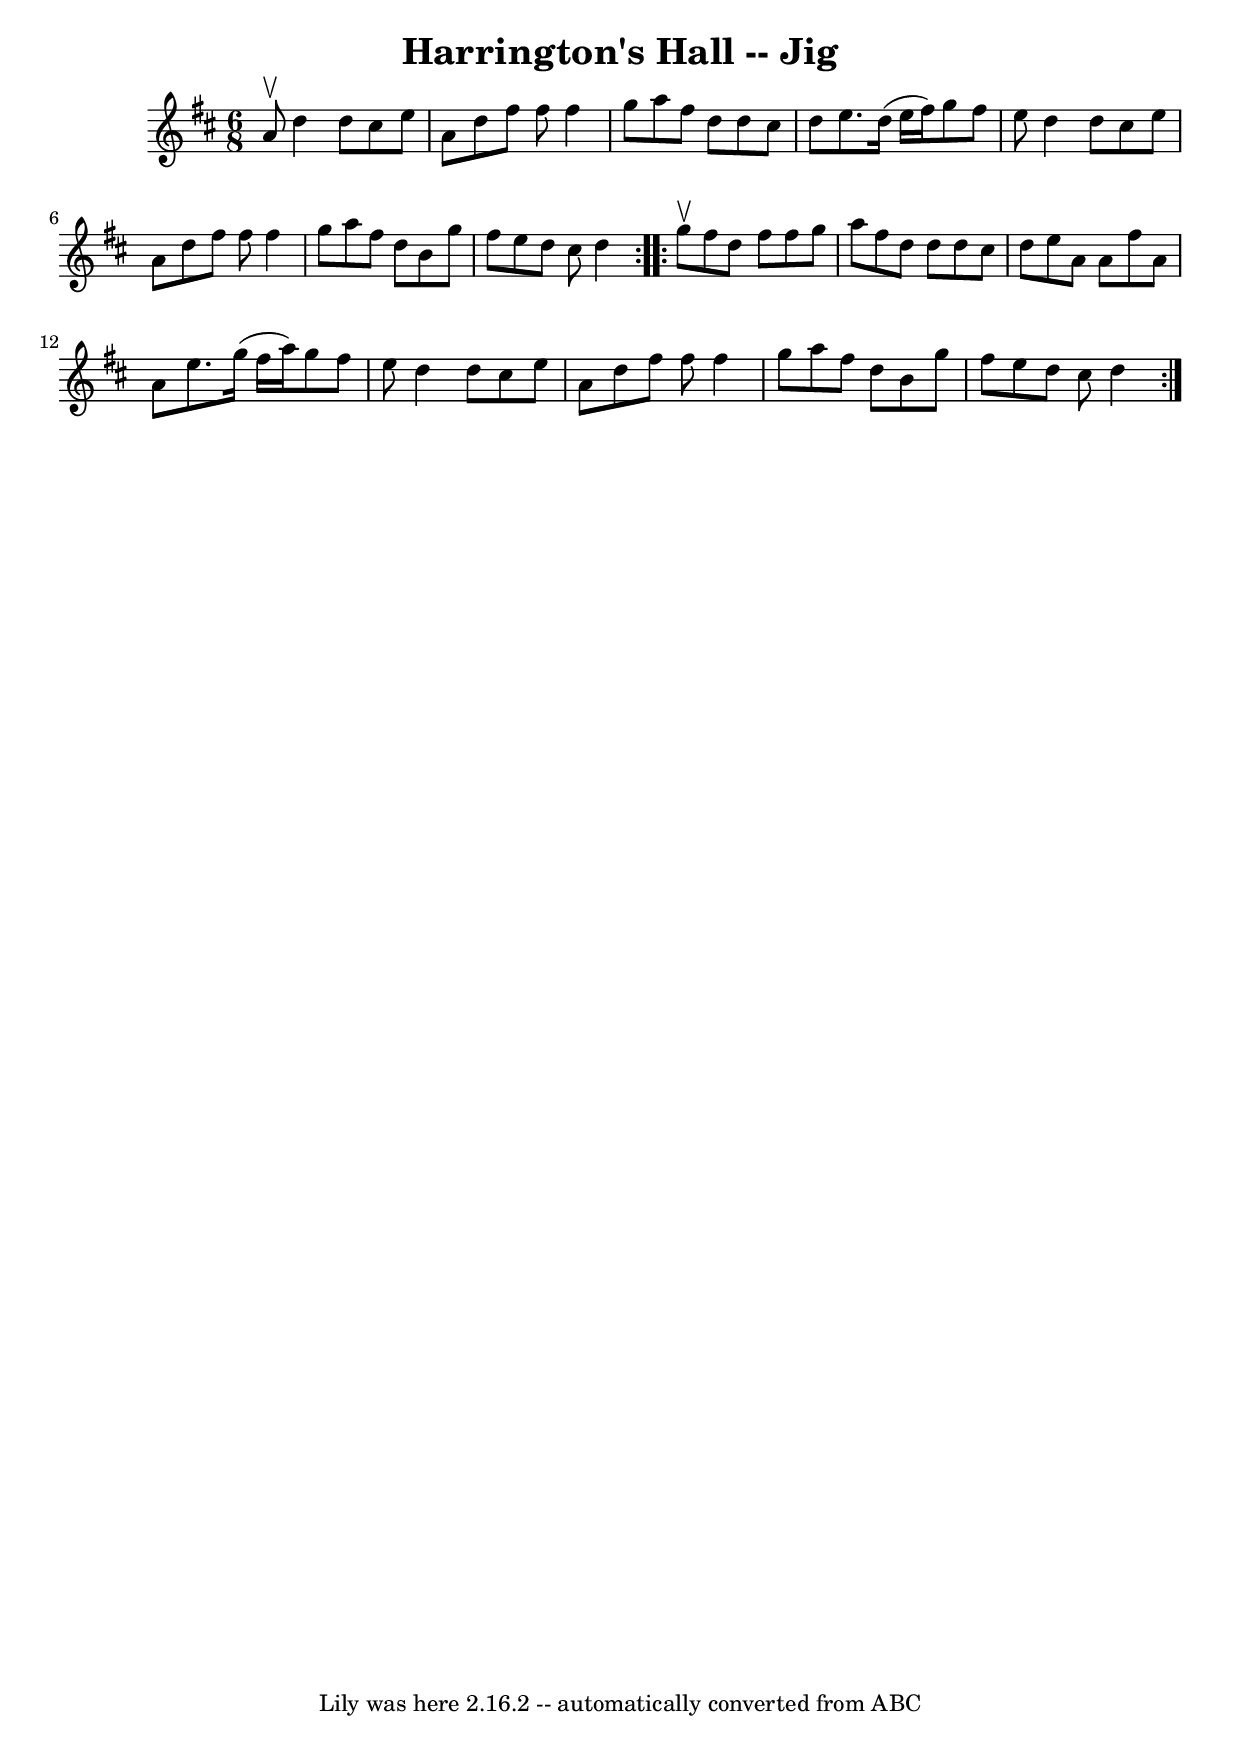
\version "2.7.40"
\include "Mammoth.ily"
\header {
	%% book = "Ryan's Mammoth Collection"
	crossRefNumber = "1"
	footnotes = "\\\\84 430"
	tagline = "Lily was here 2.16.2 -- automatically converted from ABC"
	title = "Harrington's Hall -- Jig"
}
voicedefault =  {


\repeat volta 2 {
\time 6/8 
\key d \major a'8^\upbow |
 d''4 d''8 cis''8    
e''8 a'8    |
 d''8 fis''8 fis''8 fis''4 g''8    
|
 a''8 fis''8 d''8 d''8 cis''8 d''8    |
 e''8. 
 d''16 (e''16 fis''16) g''8 fis''8 e''8    |
 d''4 
 d''8 cis''8 e''8 a'8    |
 d''8 fis''8 fis''8    
fis''4 g''8    |
 a''8 fis''8 d''8 b'8 g''8 fis''8    
|
 e''8 d''8 cis''8 d''4    }     \repeat volta 2 { g''8 
^\upbow |
 fis''8 d''8 fis''8 fis''8 g''8 a''8    
|
 fis''8 d''8 d''8 d''8 cis''8 d''8    |
 e''8  
 a'8 a'8 fis''8 a'8 a'8    |
 e''8. g''16 (fis''16   
 a''16) g''8 fis''8 e''8    |
 d''4 d''8 cis''8    
e''8 a'8    |
 d''8 fis''8 fis''8 fis''4 g''8    
|
 a''8 fis''8 d''8 b'8 g''8 fis''8    |
 e''8   
 d''8 cis''8 d''4  }   
}

\score{
    <<

	\context Staff="default"
	{
	    \voicedefault 
	}

    >>
	\layout {
	}
	\midi {}
}
